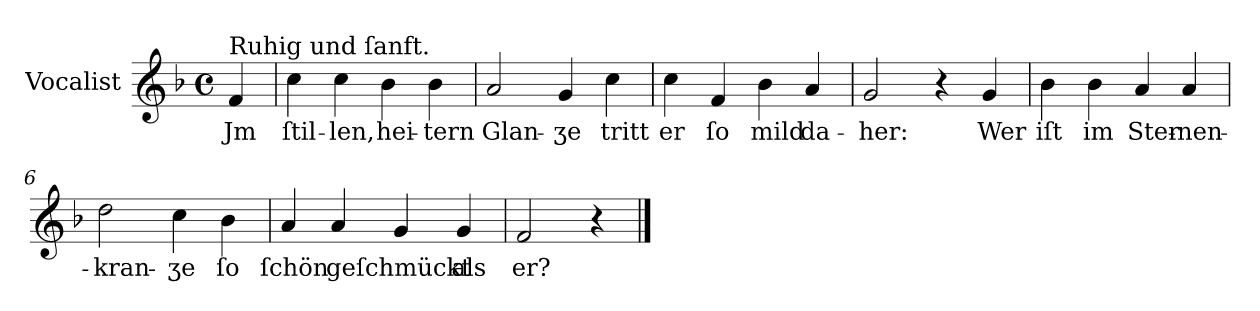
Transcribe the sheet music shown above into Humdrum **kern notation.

**kern	**text
*part1	*part1
*staff1	*staff1
*I"Vocalist	*
*clefG2	*
*k[b-]	*
*F:	*
*M4/4	*
*met(c)	*
=	=
!LO:TX:a:t=Ruhig und ſanft.	!
4f	Jm
=1	=1
4cc	ſtil-
4cc	-len,
4b-	hei-
4b-	-tern
=2	=2
2a	Glan-
4g	-ʒe
4cc	tritt
=3	=3
4cc	er
4f	ſo
4b-	mild
4a	da-
=4	=4
2g	-her:
4r	.
4g	Wer
=5	=5
4b-	iſt
4b-	im
4a	Ster-
4a	-nen-
=6	=6
2dd	-kran-
4cc	-ʒe
4b-	ſo
=7	=7
4a	ſchön
4a	geſchmückt
4g	.
4g	als
=8	=8
2f	er?
4r	.
==	==
*-	*-
